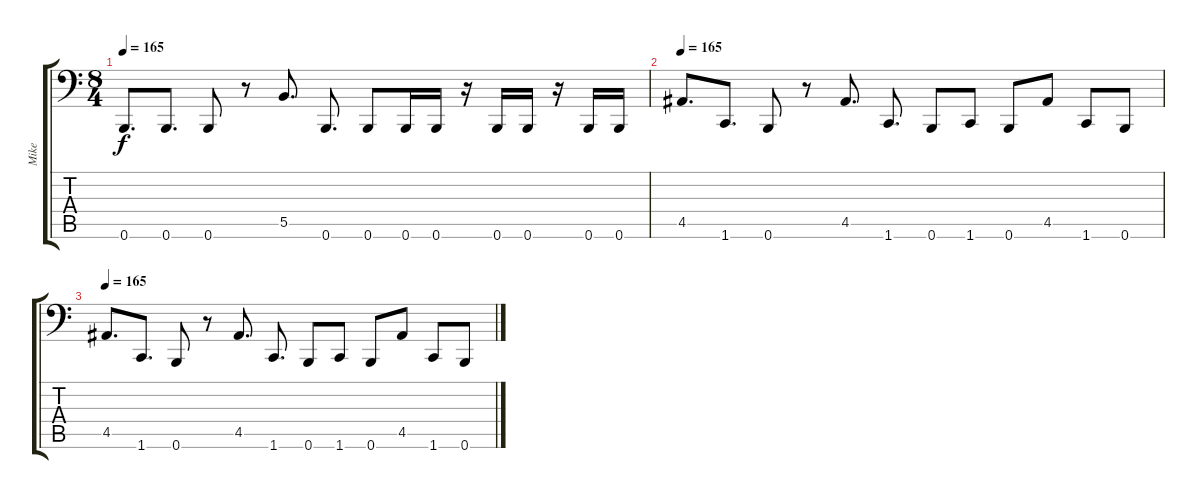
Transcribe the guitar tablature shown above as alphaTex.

\track ("Mike" "Mike") {instrument electricbasspick}
\staff {score tabs}
\tuning (Db3 Ab2 E2 B1 Gb1 B0) {hide}
\ts (8 4)
\tempo 165
\clef f4
\ks c
0.6.8{d dy f} 0.6.8{d} 0.6.8 r.8 5.5.8{d} 0.6.8{d} 0.6.8 0.6.16 0.6.16 r.16 0.6.16 0.6.16 r.16 0.6.16 0.6.16 |
\tempo 165
4.5.8{d} 1.6.8{d} 0.6.8 r.8 4.5.8{d} 1.6.8{d} 0.6.8 1.6.8 0.6.8 4.5.8 1.6.8 0.6.8 |
\tempo 165
4.5.8{d} 1.6.8{d} 0.6.8 r.8 4.5.8{d} 1.6.8{d} 0.6.8 1.6.8 0.6.8 4.5.8 1.6.8 0.6.8
